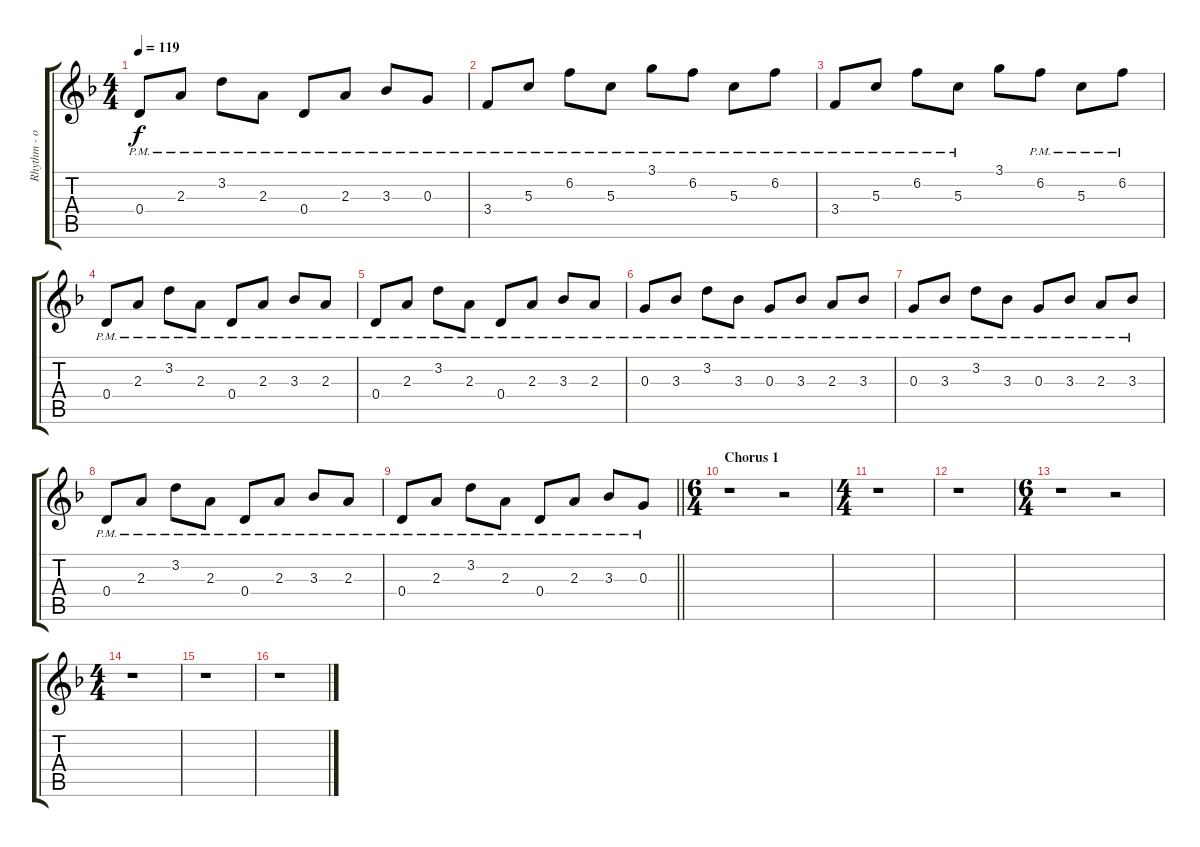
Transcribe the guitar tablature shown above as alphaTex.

\track ("Rhythm - overdriven - right" "Rhythm - o") {instrument overdrivenguitar}
\staff {score tabs}
\tuning (E4 B3 G3 D3 A2 E2) {hide}
\ts (4 4)
\tempo 119
\clef g2
\ks f
0.4{pm}.8{dy f} 2.3{pm}.8 3.2{pm}.8 2.3{pm}.8 0.4{pm}.8 2.3{pm}.8 3.3{pm}.8 0.3{pm}.8 |
3.4{pm}.8 5.3{pm}.8 6.2{pm}.8 5.3{pm}.8 3.1{pm}.8 6.2{pm}.8 5.3{pm}.8 6.2{pm}.8 |
3.4{pm}.8 5.3{pm}.8 6.2{pm}.8 5.3{pm}.8 3.1.8 6.2{pm}.8 5.3{pm}.8 6.2{pm}.8 |
0.4{pm}.8 2.3{pm}.8 3.2{pm}.8 2.3{pm}.8 0.4{pm}.8 2.3{pm}.8 3.3{pm}.8 2.3{pm}.8 |
0.4{pm}.8 2.3{pm}.8 3.2{pm}.8 2.3{pm}.8 0.4{pm}.8 2.3{pm}.8 3.3{pm}.8 2.3{pm}.8 |
0.3{pm}.8 3.3{pm}.8 3.2{pm}.8 3.3{pm}.8 0.3{pm}.8 3.3{pm}.8 2.3{pm}.8 3.3{pm}.8 |
0.3{pm}.8 3.3{pm}.8 3.2{pm}.8 3.3{pm}.8 0.3{pm}.8 3.3{pm}.8 2.3{pm}.8 3.3{pm}.8 |
0.4{pm}.8 2.3{pm}.8 3.2{pm}.8 2.3{pm}.8 0.4{pm}.8 2.3{pm}.8 3.3{pm}.8 2.3{pm}.8 |
\barLineRight lightlight
0.4{pm}.8 2.3{pm}.8 3.2{pm}.8 2.3{pm}.8 0.4{pm}.8 2.3{pm}.8 3.3{pm}.8 0.3{pm}.8 |
\ts (6 4)
\section ("" "Chorus 1")
r.1 r.2 |
\ts (4 4)
r.1 |
r.1 |
\ts (6 4)
r.1 r.2 |
\ts (4 4)
r.1 |
r.1 |
r.1
